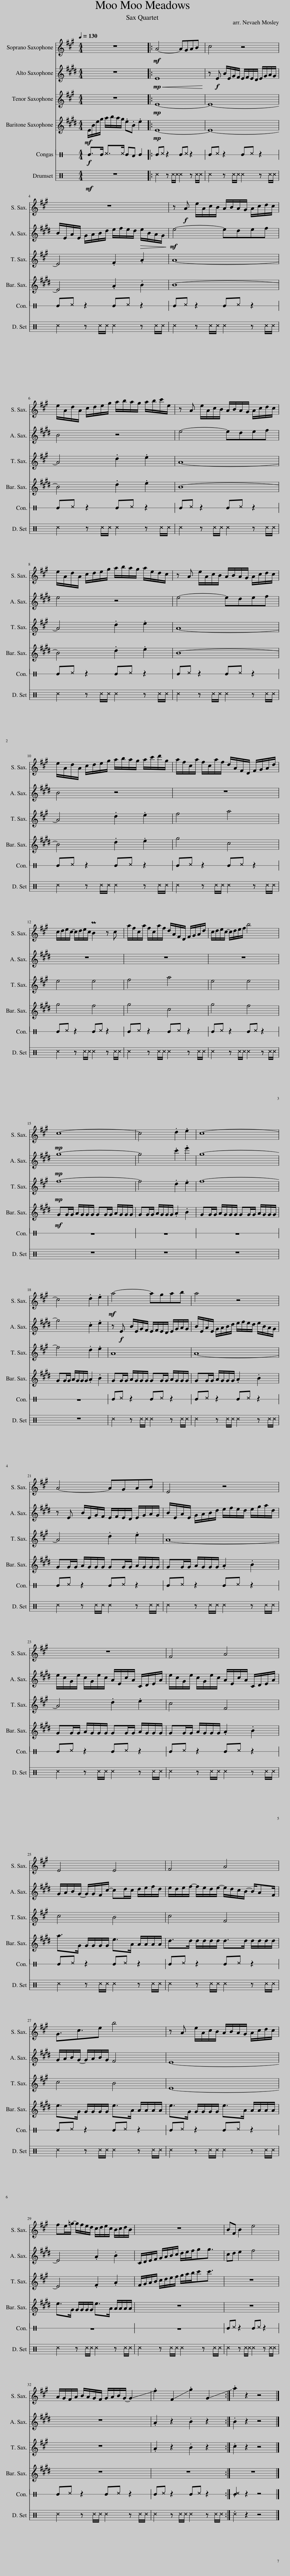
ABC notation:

X:1
%%score 1 2 3 4 5 6
L:1/8
Q:1/4=130
M:4/4
I:linebreak $
K:C
V:1 treble transpose=-2
V:2 treble transpose=-9
V:3 treble transpose=-14
V:4 treble transpose=-21
V:5 perc stafflines=1
K:none
V:6 perc
K:none
V:1
[K:A] z8 |:!mf! A4- AGAB | c4 z4 |$ z8 | z!f! A e/A/c/B/ A/B/A/G/ A/c/d/c/ |$ %5
 e/A/d/A/ c/d/e/g/ a/b/a/g/ a/b/c'/e/ | z A e/A/c/B/ A/B/A/G/ A/c/d/c/ |$ e/A/d/A/ c/d/e/g/ a/b/a/g/ a/e/d/c/ | z A e/A/c/B/ A/B/A/G/ A/c/d/c/ |$ e/A/d/A/ c/d/e/g/ a/b/a/g/ a/c'/d'/g/ | %10
 a/f/c/a/ f/c/a/f/ d/A/F/D/ F/G/A/d/ |$ c/d/e/c/- c/d/e/c/ PB2 z c | a/f/c/a/ f/c/a/f/ d/A/F/D/ F/G/A/d/ | c/d/e/c/- c/d/e/f/ b4 |$!mp! c8- | %15
 c4 .d2 .e2 | c8- |$ c4 .d2 .e2 |!mf! a4- agab | a4 z4 |$ %20
 A4- AGAB | E4 z4 |$ z8 | F4 A4 |$ E4 E4 | %25
 F4 A4 |$ G3/2c3/2e b4 | z A e/A/c/B/ A/B/A/G/ A/c/d/c/ |$ fe/=g/- g/f/e/d/ c/d/e/c/ B/c/d/B/ | z8 | %30
 BF B2 e4 |$ A/G/F/A/ B/A/G/F/ G/A/B/G/- !-(!G2 | !-)!.f2 !-(!F2 !-)!.g2 !-(!G2 :| !-)!.a2 z2 z4 |] %34
V:2
[K:E] z8 |:!mp!!<(! E8!<)! | z!f! E B/E/G/F/ E/F/E/D/ E/G/A/G/ |$ B/E/A/E/ G/A/B/d/ e/f/e/d/!>(! e/B/A/G/!>)! |!mf! e4- edef |$ %5
 B4 z4 | e4- edef |$ e4 z4 | e4- edef |$ B4 z4 | %10
 z8 |$ z8 | z8 | z8 |$!mp! g8- | %15
 g4 .c'2 .e'2 | g8- |$ g4 .c2 .e2 | z!f! E B/E/G/F/ E/F/E/D/ E/G/A/G/ | B/E/A/E/ G/A/B/d/ e/f/e/d/ e/B/A/G/ |$ %20
 z E B/E/G/F/ E/F/E/D/ E/G/A/G/ | B/E/A/E/ G/A/B/d/ e/f/e/d/ e/g/a/d/ |$ e/c/G/e/ c/G/e/c/ A/E/c/A/ C/D/E/A/ | e/c/G/e/ c/G/e/c/ A/E/c/A/ C/D/E/A/ |$ G/A/B/G/- G/G/F/c/- cd/c/ d/e/f/d/ | %25
 e/d/e/f/- f/e/d/e/- e/d/c/B/- B/AF/ |$ G/A/B/G/- G/A/B/G/ F4 | E8- |$ E4 .A2 .B2 | C/D/E/F/ G/A/B/c/ d/e/f/gg3/2 | %30
 cd e2 f4 |$ z8 | .A2 z2 .B2 z2 :| .B2 z2 z4 |] %34
V:3
[K:A] z8 |:!mp! E8- | E8- |$ E4 .F2 .A2 | A8- |$ %5
 A4 .d2 .e2 | A8- |$ A4 .d2 .e2 | A8- |$ A4 .d2 .e2 | %10
 f4 a4 |$ e4 e4 | f4 a4 | e4 e4 |$!mp! f8- | %15
 f4 .d2 .e2 | f8- |$ f4 .d2 .e2 | A8 | A8- |$ %20
 A4 .d2 .e2 | A8- |$ A4 .d2 .e2 | c4 F4 |$ c4 B4 | %25
 c4 F4 |$ c4 B4 | E8- |$ E4 .F2 .A2 | F/G/A/B/ c/d/e/f/ g/a/b/c'c'3/2 | %30
 z8 |$ z8 | .A2 z2 .B2 z2 :| .c2 z2 z4 |] %34
V:4
[K:E]!mf! E/B/e/g/ a/b/a/g/ .e.B .e2 |:!mp! E8- | E8- |$ E4 .A2 .B2 | B8- |$ %5
 B4 .d2 .e2 | B8- |$ B4 .d2 .e2 | B8- |$ B4 .d2 .e2 | %10
 g4 c4 |$ g4 f4 | g4 c4 | g4 f4 |$!mf! GG/G/ A/G/G/G/ GG/G/ A/G/G/G/ | %15
 GG/G/ A/G/G/G/ .A2 .B2 | GG/G/ A/G/G/G/ GG/G/ A/G/G/G/ |$ GG/G/ A/G/G/G/ .A2 .B2 | GG/G/ A/G/G/G/ GG/G/ A/G/G/G/ | GG/G/ A/G/G/G/ .A2 .B2 |$ %20
 GG/G/ A/G/G/G/ GG/G/ A/G/G/G/ | GG/G/ A/G/G/G/ .A2 .B2 |$ GG/G/ A/G/G/G/ GG/G/ A/G/G/G/ | GG/G/ A/G/G/G/ .A2 .B2 |$ a>G G/G/G/G/ e>A A/A/A/A/ | %25
 d>d d/d/d/d/ d>d d/d/d/d/ |$ e>G G/G/G/G/ e>A A/A/A/A/ | e>G G/G/G/G/ e>A A/A/A/A/ |$ e>G G/G/G/G/ e>A A/A/A/A/ | z8 | %30
 z8 |$ z8 | z8 :| z8 |] %34
V:5
!f! E>E ^F>^F ED E2 |: E^F z2 E^F z2 | E^F z2 E^F z2 |$ E^F z2 E^F z2 | E^F z2 E^F z2 |$ %5
 E^F z2 E^F z2 | E^F z2 E^F z2 |$ E^F z2 E^F z2 | E^F z2 E^F z2 |$ E^F z2 E^F z2 | %10
 E^F z2 E^F z2 |$ E^F z2 E^F z2 | E^F z2 E^F z2 | E^F z2 E^F z2 |$ z8 | %15
 z8 | z8 |$ z8 | E^F z2 E^F z2 | E^F z2 E^F z2 |$ %20
 E^F z2 E^F z2 | E^F z2 E^F z2 |$ E^F z2 E^F z2 | E^F z2 E^F z2 |$ E^F z2 E^F z2 | %25
 E^F z2 E^F z2 |$ E^F z2 E^F z2 | E^F z2 E^F z2 |$ z8 | z8 | %30
 E^F z2 E^F z2 |$ E^F z2 E^F z2 | E^F z2 E^F z2 :| .[E^F]2 z2 z4 |] %34
V:6
!mf! z8 |: ^c2 z ^c/^c/ ^c2 z ^c/^c/ | ^c2 z ^c/^c/ ^c2 z ^c/^c/ |$ ^c2 z ^c/^c/ ^c2 z ^c/^c/ | ^c2 z ^c/^c/ ^c2 z ^c/^c/ |$ %5
 ^c2 z ^c/^c/ ^c2 z ^c/^c/ | ^c2 z ^c/^c/ ^c2 z ^c/^c/ |$ ^c2 z ^c/^c/ ^c2 z ^c/^c/ | ^c2 z ^c/^c/ ^c2 z ^c/^c/ |$ ^c2 z ^c/^c/ ^c2 z ^c/^c/ | %10
 ^c2 z ^c/^c/ ^c2 z ^c/^c/ |$ ^c2 z ^c/^c/ ^c2 z ^c/^c/ | ^c2 z ^c/^c/ ^c2 z ^c/^c/ | ^c2 z ^c/^c/ ^c2 z ^c/^c/ |$ z8 | %15
 z8 | z8 |$ z8 | ^c2 z ^c/^c/ ^c2 z ^c/^c/ | ^c2 z ^c/^c/ ^c2 z ^c/^c/ |$ %20
 ^c2 z ^c/^c/ ^c2 z ^c/^c/ | ^c2 z ^c/^c/ ^c2 z ^c/^c/ |$ ^c2 z ^c/^c/ ^c2 z ^c/^c/ | ^c2 z ^c/^c/ ^c2 z ^c/^c/ |$ ^c2 z ^c/^c/ ^c2 z ^c/^c/ | %25
 ^c2 z ^c/^c/ ^c2 z ^c/^c/ |$ ^c2 z ^c/^c/ ^c2 z ^c/^c/ | ^c2 z ^c/^c/ ^c2 z ^c/^c/ |$ ^c2 z ^c/^c/ ^c2 z ^c/^c/ | ^c2 z ^c/^c/ ^c2 z ^c/^c/ | %30
 ^c2 z ^c/^c/ ^c2 z ^c/^c/ |$ ^c2 z ^c/^c/ ^c2 z ^c/^c/ | ^c2 z ^c/^c/ ^c2 z ^c/^c/ :| .^c2 z2 z4 |] %34
